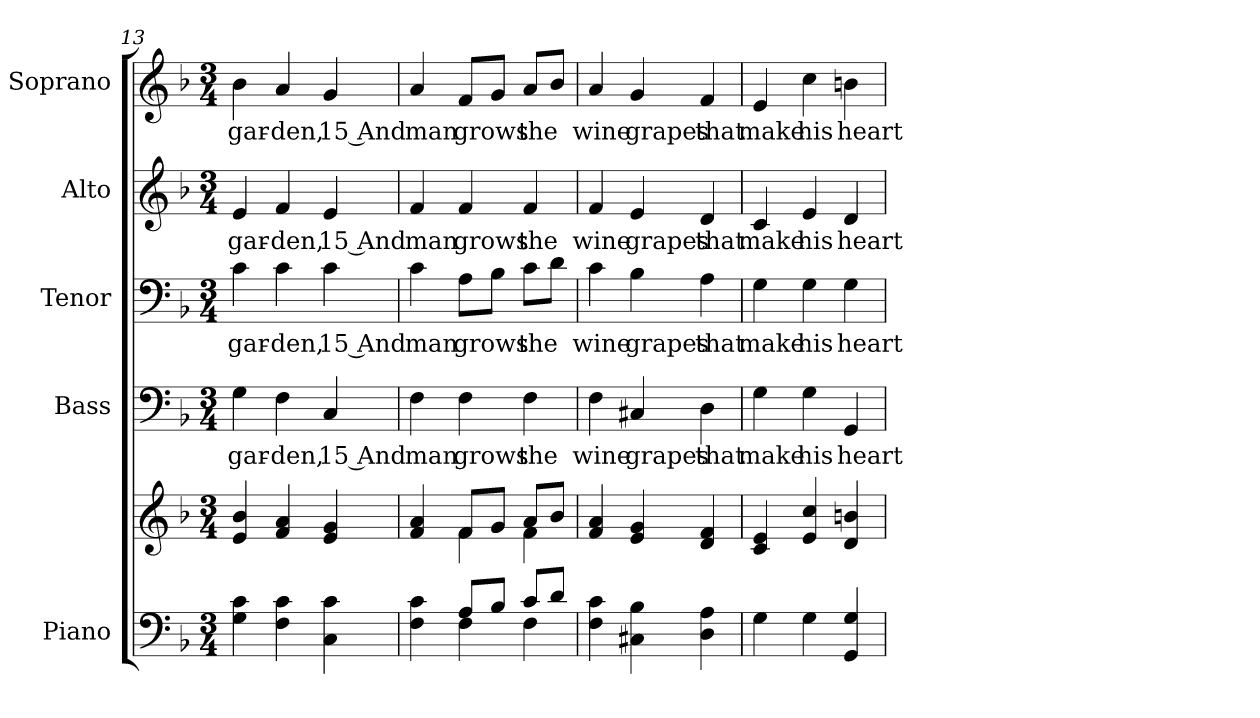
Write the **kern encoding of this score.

**kern	**kern	**kern	**text	**kern	**text	**kern	**text	**kern	**text
*part5	*part5	*part4	*part4	*part3	*part3	*part2	*part2	*part1	*part1
*staff6	*staff5	*staff4	*staff4	*staff3	*staff3	*staff2	*staff2	*staff1	*staff1
*I"Piano	*	*I"Bass	*	*I"Tenor	*	*I"Alto	*	*I"Soprano	*
*I'Pno.	*	*I'B.	*	*I'T.	*	*I'A.	*	*I'S.	*
*clefF4	*clefG2	*clefF4	*	*clefF4	*	*clefG2	*	*clefG2	*
*k[b-]	*k[b-]	*k[b-]	*	*k[b-]	*	*k[b-]	*	*k[b-]	*
*F:	*F:	*F:	*	*F:	*	*F:	*	*F:	*
*M3/4	*M3/4	*M3/4	*	*M3/4	*	*M3/4	*	*M3/4	*
=13	=13	=13	=13	=13	=13	=13	=13	=13	=13
!	!	!	!LO:LY:b:color=#000000	!	!	!	!	!	!
!	!	!	!	!	!LO:LY:b:color=#000000	!	!	!	!
!	!	!	!	!	!	!	!LO:LY:b:color=#000000	!	!
!	!	!	!	!	!	!	!	!	!LO:LY:b:color=#000000
4Gi\ 4ci	4ei/ 4b-i	4Gi\	gar-	4ci\	gar-	4ei/	gar-	4b-i\	gar-
!	!	!	!LO:LY:b:color=#000000	!	!	!	!	!	!
!	!	!	!	!	!LO:LY:b:color=#000000	!	!	!	!
!	!	!	!	!	!	!	!LO:LY:b:color=#000000	!	!
!	!	!	!	!	!	!	!	!	!LO:LY:b:color=#000000
4Fi\ 4ci	4fi/ 4ai	4Fi\	-den,	4ci\	-den,	4fi/	-den,	4ai/	-den,
!	!	!	!LO:LY:b:color=#000000	!	!	!	!	!	!
!	!	!	!	!	!LO:LY:b:color=#000000	!	!	!	!
!	!	!	!	!	!	!	!LO:LY:b:color=#000000	!	!
!	!	!	!	!	!	!	!	!	!LO:LY:b:color=#000000
4Ci\ 4ci	4ei/ 4gi	4Ci/	15 And	4ci\	15 And	4ei/	15 And	4gi/	15 And
!!LO:PB:g=z
=14	=14	=14	=14	=14	=14	=14	=14	=14	=14
*^	*^	*	*	*	*	*	*	*	*
!	!	!	!	!	!LO:LY:b:color=#000000	!	!	!	!	!	!
!	!	!	!	!	!	!	!LO:LY:b:color=#000000	!	!	!	!
!	!	!	!	!	!	!	!	!	!LO:LY:b:color=#000000	!	!
!	!	!	!	!	!	!	!	!	!	!	!LO:LY:b:color=#000000
4Fi\ 4ci	4ryy	4fi/ 4ai	4ryy	4Fi\	man	4ci\	man	4fi/	man	4ai/	man
!	!	!	!	!	!LO:LY:b:color=#000000	!	!	!	!	!	!
!	!	!	!	!	!	!	!LO:LY:b:color=#000000	!	!	!	!
!	!	!	!	!	!	!	!	!	!LO:LY:b:color=#000000	!	!
!	!	!	!	!	!	!	!	!	!	!	!LO:LY:b:color=#000000
8Ai/L	4Fi\	8fi/L	4fi\	4Fi\	grows	8Ai\L	grows	4fi/	grows	8fi/L	grows
8B-i/J	.	8gi/J	.	.	.	8B-i\J	.	.	.	8gi/J	.
!	!	!	!	!	!LO:LY:b:color=#000000	!	!	!	!	!	!
!	!	!	!	!	!	!	!LO:LY:b:color=#000000	!	!	!	!
!	!	!	!	!	!	!	!	!	!LO:LY:b:color=#000000	!	!
!	!	!	!	!	!	!	!	!	!	!	!LO:LY:b:color=#000000
8ci/L	4Fi\	8ai/L	4fi\	4Fi\	the	8ci\L	the	4fi/	the	8ai/L	the
8di/J	.	8b-i/J	.	.	.	8di\J	.	.	.	8b-i/J	.
*v	*v	*	*	*	*	*	*	*	*	*	*
*	*v	*v	*	*	*	*	*	*	*	*
=15	=15	=15	=15	=15	=15	=15	=15	=15	=15
!	!	!	!LO:LY:b:color=#000000	!	!	!	!	!	!
!	!	!	!	!	!LO:LY:b:color=#000000	!	!	!	!
!	!	!	!	!	!	!	!LO:LY:b:color=#000000	!	!
!	!	!	!	!	!	!	!	!	!LO:LY:b:color=#000000
4Fi\ 4ci	4fi/ 4ai	4Fi\	wine	4ci\	wine	4fi/	wine	4ai/	wine
!	!	!	!LO:LY:b:color=#000000	!	!	!	!	!	!
!	!	!	!	!	!LO:LY:b:color=#000000	!	!	!	!
!	!	!	!	!	!	!	!LO:LY:b:color=#000000	!	!
!	!	!	!	!	!	!	!	!	!LO:LY:b:color=#000000
4C#Xi\ 4B-i	4ei/ 4gi	4C#Xi/	grapes	4B-i\	grapes	4ei/	grapes	4gi/	grapes
!	!	!	!LO:LY:b:color=#000000	!	!	!	!	!	!
!	!	!	!	!	!LO:LY:b:color=#000000	!	!	!	!
!	!	!	!	!	!	!	!LO:LY:b:color=#000000	!	!
!	!	!	!	!	!	!	!	!	!LO:LY:b:color=#000000
4Di\ 4Ai	4di/ 4fi	4Di\	that	4Ai\	that	4di/	that	4fi/	that
=16	=16	=16	=16	=16	=16	=16	=16	=16	=16
!	!	!	!LO:LY:b:color=#000000	!	!	!	!	!	!
!	!	!	!	!	!LO:LY:b:color=#000000	!	!	!	!
!	!	!	!	!	!	!	!LO:LY:b:color=#000000	!	!
!	!	!	!	!	!	!	!	!	!LO:LY:b:color=#000000
4Gi\	4ci/ 4ei	4Gi\	make	4Gi\	make	4ci/	make	4ei/	make
!	!	!	!LO:LY:b:color=#000000	!	!	!	!	!	!
!	!	!	!	!	!LO:LY:b:color=#000000	!	!	!	!
!	!	!	!	!	!	!	!LO:LY:b:color=#000000	!	!
!	!	!	!	!	!	!	!	!	!LO:LY:b:color=#000000
4Gi\	4ei/ 4cci	4Gi\	his	4Gi\	his	4ei/	his	4cci\	his
!	!	!	!LO:LY:b:color=#000000	!	!	!	!	!	!
!	!	!	!	!	!LO:LY:b:color=#000000	!	!	!	!
!	!	!	!	!	!	!	!LO:LY:b:color=#000000	!	!
!	!	!	!	!	!	!	!	!	!LO:LY:b:color=#000000
4GGi/ 4Gi	4di/ 4bni	4GGi/	heart	4Gi\	heart	4di/	heart	4bni\	heart
=	=	=	=	=	=	=	=	=	=
*-	*-	*-	*-	*-	*-	*-	*-	*-	*-
